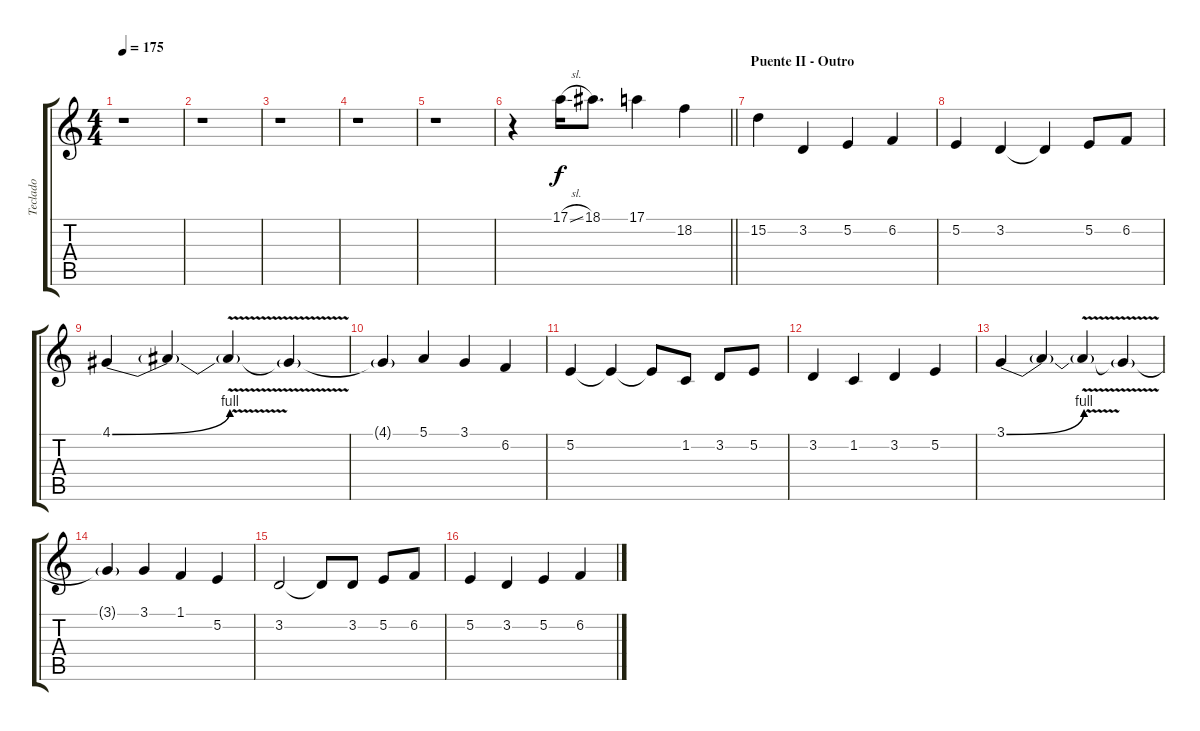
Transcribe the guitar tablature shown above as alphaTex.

\track ("Teclado" "Teclado") {instrument lead2sawtooth}
\staff {score tabs}
\tuning (E4 B3 G3 D3 A2 E2) {hide}
\ts (4 4)
\tempo 175
\clef g2
\ks c
r.1{dy f} |
r.1 |
r.1 |
r.1 |
r.1 |
\barLineRight lightlight
r.4 17.1{sl}.16{instrument sitar} 18.1.8{d} 17.1.4 18.2.4 |
\section ("" "Puente II - Outro")
15.2.4 3.2.4{instrument lead2sawtooth} 5.2.4 6.2.4 |
5.2.4 3.2.4 3.2{t}.4 5.2.8 6.2.8 |
4.1{be (bend 0 0 60 4)}.4 4.1{t}.4 4.1{v t}.4 4.1{t}.4 |
4.1{t}.4 5.1.4 3.1.4 6.2.4 |
5.2.4 5.2{t}.4 5.2{t}.8 1.2.8 3.2.8 5.2.8 |
3.2.4 1.2.4 3.2.4 5.2.4 |
3.1{be (bend 0 0 60 4)}.4 3.1{t}.4 3.1{v t}.4 3.1{t}.4 |
3.1{t}.4 3.1.4 1.1.4 5.2.4 |
3.2.2 3.2{t}.8 3.2.8 5.2.8 6.2.8 |
5.2.4 3.2.4 5.2.4 6.2.4
